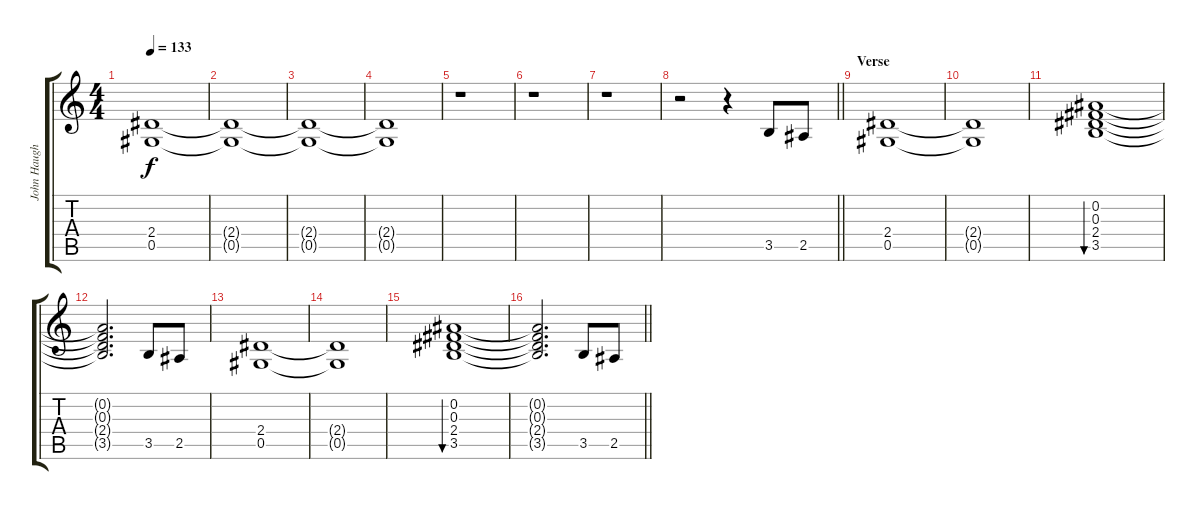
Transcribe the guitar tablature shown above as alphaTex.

\track ("John Haughm" "John Haugh") {instrument overdrivenguitar}
\staff {score tabs}
\tuning (Eb4 Bb3 Gb3 Db3 Ab2 Eb2) {hide}
\ts (4 4)
\tempo 133
\clef g2
\ks c
(2.4 0.5).1{dy f volume 0} |
(2.4{t} 0.5{t}).1 |
(2.4{t} 0.5{t}).1 |
(2.4{t} 0.5{t}).1 |
r.1 |
r.1 |
r.1{volume 12} |
\barLineRight lightlight
r.2 r.4 3.5.8 2.5.8 |
\section ("" "Verse")
(2.4 0.5).1 |
(2.4{t} 0.5{t}).1 |
(0.2 0.3 2.4 3.5).1{bu 240} |
(0.2{t} 0.3{t} 2.4{t} 3.5{t}).2{d} 3.5.8 2.5.8 |
(2.4 0.5).1 |
(2.4{t} 0.5{t}).1 |
(0.2 0.3 2.4 3.5).1{bu 240} |
\barLineRight lightlight
(0.2{t} 0.3{t} 2.4{t} 3.5{t}).2{d} 3.5.8 2.5.8
